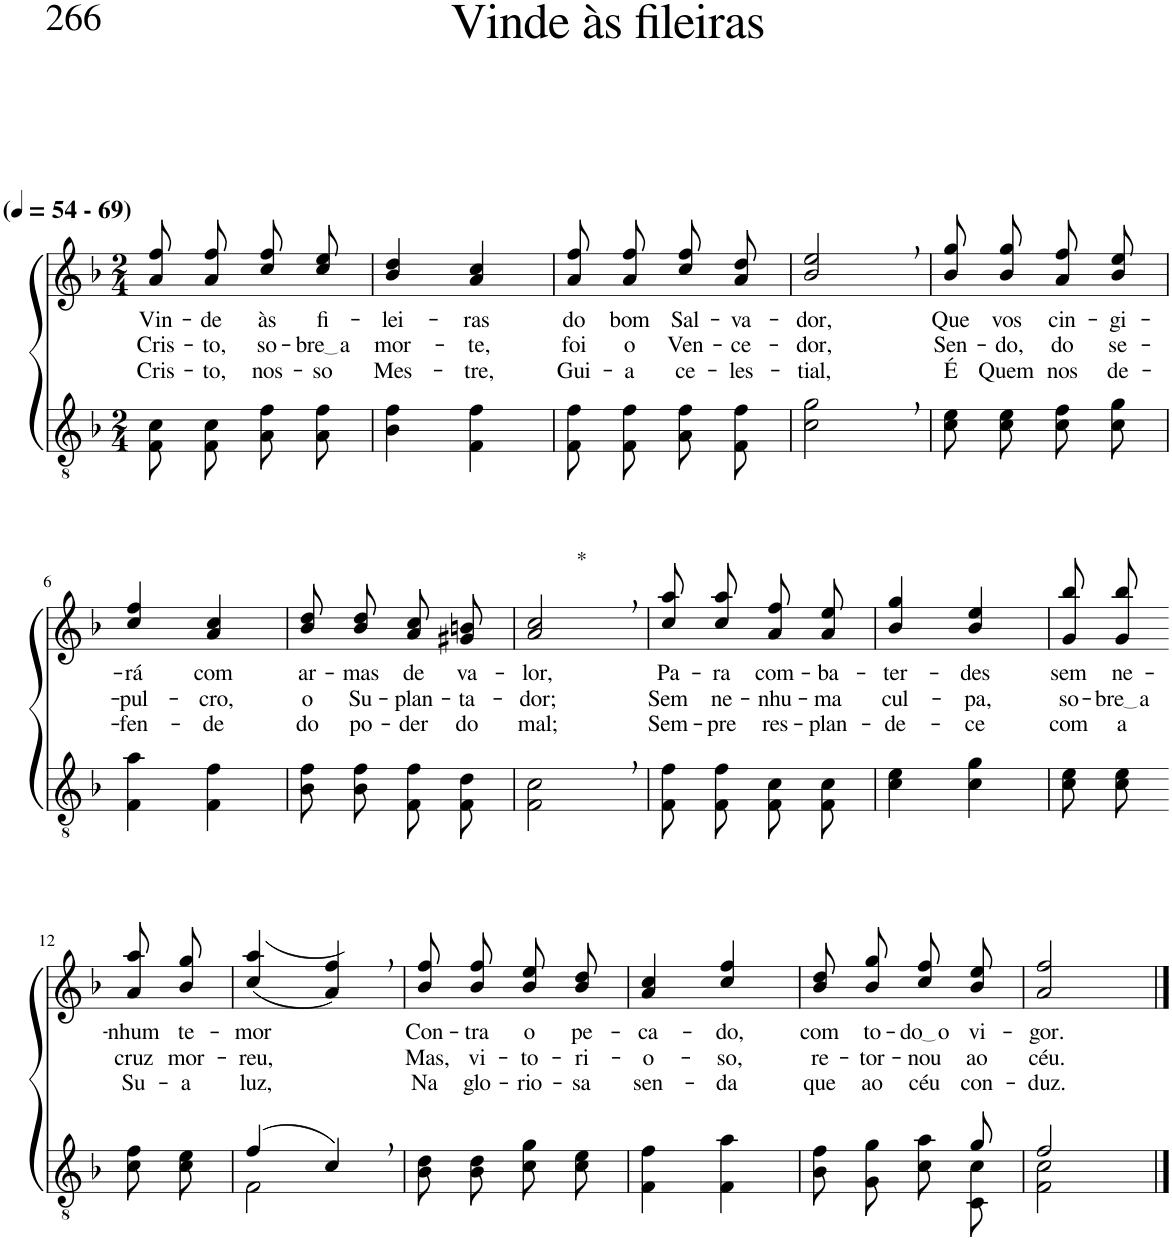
**kern	**kern	**text	**text	**text
*part2	*part1	*part1	*part1	*part1
*staff2	*staff1	*staff1	*staff1	*staff1
*I"Parte III e IV	*I"Parte I e II	*	*	*
*clefGv2	*clefG2	*	*	*
*Trd4c7	*Trd4c7	*	*	*
*k[b-]	*k[b-]	*	*	*
*M2/4	*M2/4	*	*	*
*MM54	*MM54	*	*	*
=1	=1	=1	=1	=1
!	!LO:TX:a:B:t=(	!	!	!
!	!LO:TX:a:B:t=- 69)	!	!	!
!	!	!LO:LY:b	!LO:LY:b	!LO:LY:b
8F/ 8c/L	8a\ 8ff\L	Vin-	Cris-	Cris-
!	!	!LO:LY:b	!LO:LY:b	!LO:LY:b
8F/ 8c/J	8a\ 8ff\J	-de	-to,	-to,
!	!	!LO:LY:b	!LO:LY:b	!LO:LY:b
8A\ 8f\L	8cc\ 8ff\L	às	so-	nos-
!	!	!LO:LY:b	!LO:LY:b	!LO:LY:b
8A\ 8f\J	8cc\ 8ee\J	fi-	bre a	-so
=2	=2	=2	=2	=2
!	!	!LO:LY:b	!LO:LY:b	!LO:LY:b
4B-\ 4f\	4b-/ 4dd/	-lei-	mor-	Mes-
!	!	!LO:LY:b	!LO:LY:b	!LO:LY:b
4F\ 4f\	4a/ 4cc/	-ras	-te,	-tre,
=3	=3	=3	=3	=3
!	!	!LO:LY:b	!LO:LY:b	!LO:LY:b
8F\ 8f\L	8a\ 8ff\L	do	foi	Gui-
!	!	!LO:LY:b	!LO:LY:b	!LO:LY:b
8F\ 8f\J	8a\ 8ff\J	bom	o	-a
!	!	!LO:LY:b	!LO:LY:b	!LO:LY:b
8A\ 8f\L	8cc\ 8ff\L	Sal-	Ven-	ce-
!	!	!LO:LY:b	!LO:LY:b	!LO:LY:b
8F\ 8f\J	8a\ 8dd\J	-va-	-ce-	-les-
=4	=4	=4	=4	=4
!	!	!LO:LY:b	!LO:LY:b	!LO:LY:b
2c\, 2g\,	2b-/, 2ee/,	-dor,	-dor,	-tial,
=5	=5	=5	=5	=5
!	!	!LO:LY:b	!LO:LY:b	!LO:LY:b
8c\ 8e\L	8b-\ 8gg\L	Que	Sen-	É
!	!	!LO:LY:b	!LO:LY:b	!LO:LY:b
8c\ 8e\J	8b-\ 8gg\J	vos	-do,	Quem
!	!	!LO:LY:b	!LO:LY:b	!LO:LY:b
8c\ 8f\L	8a\ 8ff\L	cin-	do	nos
!	!	!LO:LY:b	!LO:LY:b	!LO:LY:b
8c\ 8g\J	8b-\ 8ee\J	-gi-	se-	de-
!!LO:LB:g=z
=6	=6	=6	=6	=6
!	!	!LO:LY:b	!LO:LY:b	!LO:LY:b
4F\ 4a\	4cc/ 4ff/	-rá	-pul-	-fen-
!	!	!LO:LY:b	!LO:LY:b	!LO:LY:b
4F\ 4f\	4a/ 4cc/	com	-cro,	-de
=7	=7	=7	=7	=7
!	!	!LO:LY:b	!LO:LY:b	!LO:LY:b
8B-\ 8f\L	8b-\ 8dd\L	ar-	o	do
!	!	!LO:LY:b	!LO:LY:b	!LO:LY:b
8B-\ 8f\J	8b-\ 8dd\J	-mas	Su-	po-
!	!	!LO:LY:b	!LO:LY:b	!LO:LY:b
8F/ 8f/L	8a/ 8cc/L	de	-plan-	-der
!	!	!LO:LY:b	!LO:LY:b	!LO:LY:b
8F/ 8d/J	8g#X/ 8bn/J	va-	-ta-	do
=8	=8	=8	=8	=8
!	!LO:TX:a:t=*	!	!	!
!	!	!LO:LY:b	!LO:LY:b	!LO:LY:b
2F\, 2c\,	2a/, 2cc/,	-lor,	-dor;	mal;
=9	=9	=9	=9	=9
!	!	!LO:LY:b	!LO:LY:b	!LO:LY:b
8F\ 8f\L	8cc\ 8aa\L	Pa-	Sem	Sem-
!	!	!LO:LY:b	!LO:LY:b	!LO:LY:b
8F\ 8f\J	8cc\ 8aa\J	-ra	ne-	-pre
!	!	!LO:LY:b	!LO:LY:b	!LO:LY:b
8F/ 8c/L	8a\ 8ff\L	com-	-nhu-	res-
!	!	!LO:LY:b	!LO:LY:b	!LO:LY:b
8F/ 8c/J	8a\ 8ee\J	-ba-	-ma	-plan-
=10	=10	=10	=10	=10
!	!	!LO:LY:b	!LO:LY:b	!LO:LY:b
4c\ 4e\	4b-/ 4gg/	-ter-	cul-	-de-
!	!	!LO:LY:b	!LO:LY:b	!LO:LY:b
4c\ 4g\	4b-/ 4ee/	-des	-pa,	-ce
=11	=11	=11	=11	=11
!	!	!LO:LY:b	!LO:LY:b	!LO:LY:b
8c\ 8e\L	8g\ 8bb-\L	sem	so-	com
!	!	!LO:LY:b	!LO:LY:b	!LO:LY:b
8c\ 8e\J	8g\ 8bb-\J	ne-	bre a	a
!!LO:LB:g=z
=12-	=12-	=12-	=12-	=12-
!	!	!LO:LY:b	!LO:LY:b	!LO:LY:b
8c\ 8f\L	8a\ 8aa\L	-nhum	cruz	Su-
!	!	!LO:LY:b	!LO:LY:b	!LO:LY:b
8c\ 8e\J	8b-\ 8gg\J	te-	mor-	-a
=13	=13	=13	=13	=13
*^	*	*	*	*
!	!	!	!LO:LY:b	!LO:LY:b	!LO:LY:b
(4f/	2F\	((4cc/ 4aa/	-mor	-reu,	luz,
4c,/)	.	4a/, 4ff/,))	.	.	.
*v	*v	*	*	*	*
=14	=14	=14	=14	=14
!	!	!LO:LY:b	!LO:LY:b	!LO:LY:b
8B-\ 8d\L	8b-\ 8ff\L	Con-	Mas,	Na
!	!	!LO:LY:b	!LO:LY:b	!LO:LY:b
8B-\ 8d\J	8b-\ 8ff\J	-tra	vi-	glo-
!	!	!LO:LY:b	!LO:LY:b	!LO:LY:b
8c\ 8g\L	8b-\ 8ee\L	o	-to-	-rio-
!	!	!LO:LY:b	!LO:LY:b	!LO:LY:b
8c\ 8e\J	8b-\ 8dd\J	pe-	-ri-	-sa
=15	=15	=15	=15	=15
!	!	!LO:LY:b	!LO:LY:b	!LO:LY:b
4F\ 4f\	4a/ 4cc/	-ca-	-o-	sen-
!	!	!LO:LY:b	!LO:LY:b	!LO:LY:b
4F\ 4a\	4cc/ 4ff/	-do,	-so,	-da
=16	=16	=16	=16	=16
*^	*	*	*	*
!	!	!	!LO:LY:b	!LO:LY:b	!LO:LY:b
4.ryy	8B-\ 8f\L	8b-\ 8dd\L	com	re-	que
!	!	!	!LO:LY:b	!LO:LY:b	!LO:LY:b
.	8G\ 8g\J	8b-\ 8gg\J	to-	-tor-	ao
!	!	!	!LO:LY:b	!LO:LY:b	!LO:LY:b
.	8c\ 8a\L	8cc\ 8ff\L	do o	-nou	céu
!	!	!	!LO:LY:b	!LO:LY:b	!LO:LY:b
8g/	8C\ 8c\J	8b-\ 8ee\J	vi-	ao	con-
=17	=17	=17	=17	=17	=17
!	!	!	!LO:LY:b	!LO:LY:b	!LO:LY:b
2f/	2F\ 2c\	2a/ 2ff/	-gor.	céu.	-duz.
*v	*v	*	*	*	*
==	==	==	==	==
*-	*-	*-	*-	*-
